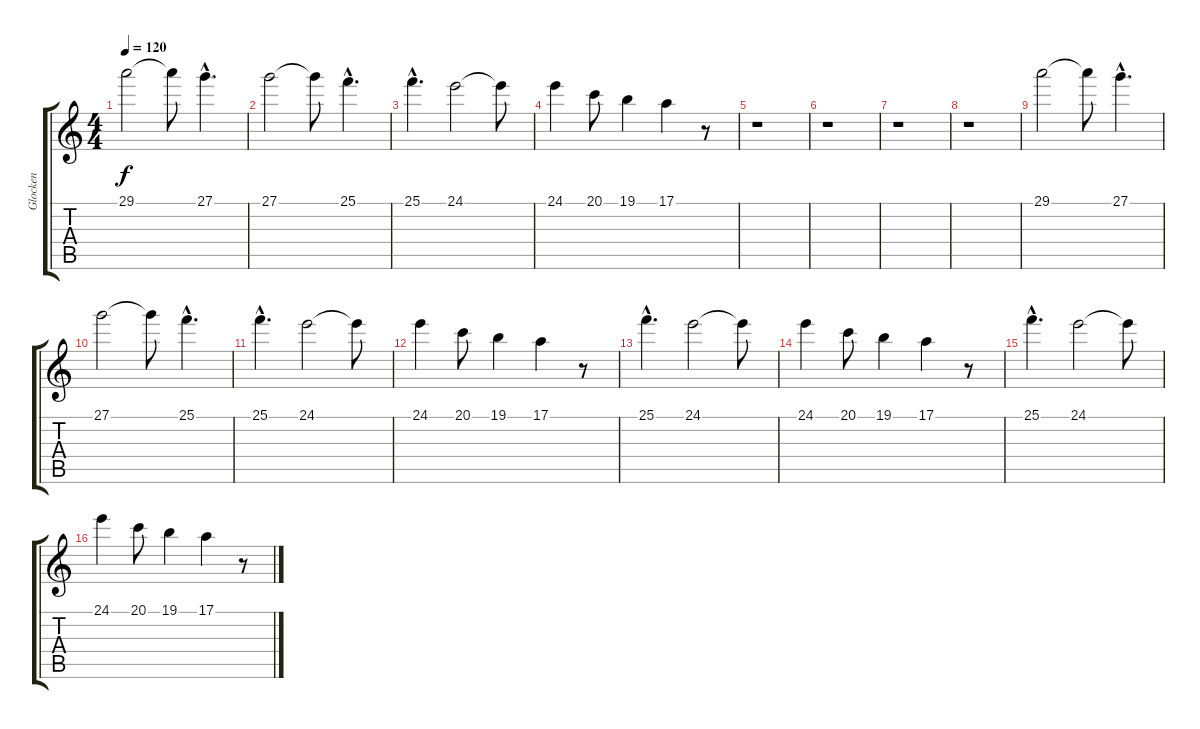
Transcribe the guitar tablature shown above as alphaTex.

\track ("Glocken" "Glocken") {instrument musicbox}
\staff {score tabs}
\tuning (E4 B3 G3 D3 A2 E2) {hide}
\ts (4 4)
\tempo 120
\clef g2
\ks c
29.1.2{dy f} 29.1{t}.8 27.1{hac}.4{d} |
27.1.2 27.1{t}.8 25.1{hac}.4{d} |
25.1{hac}.4{d} 24.1.2 24.1{t}.8 |
24.1.4 20.1.8 19.1.4 17.1.4 r.8 |
r.1 |
r.1 |
r.1 |
r.1 |
29.1.2 29.1{t}.8 27.1{hac}.4{d} |
27.1.2 27.1{t}.8 25.1{hac}.4{d} |
25.1{hac}.4{d} 24.1.2 24.1{t}.8 |
24.1.4 20.1.8 19.1.4 17.1.4 r.8 |
25.1{hac}.4{d} 24.1.2 24.1{t}.8 |
24.1.4 20.1.8 19.1.4 17.1.4 r.8 |
25.1{hac}.4{d} 24.1.2 24.1{t}.8 |
24.1.4 20.1.8 19.1.4 17.1.4 r.8
